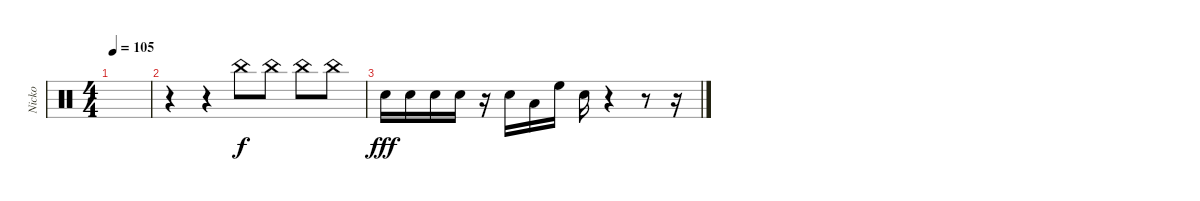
\track ("Nicko" "Nicko") {instrument percussion}
\staff {score}
\articulation defaults
\ts (4 4)
\tempo 105
\clef neutral
\ks c
|
r.4 r.4 "China (hit)".8 "China (hit)".8 "China (hit)".8 "China (hit)".8 |
"Electric Snare (hit)".16{dy fff} "Electric Snare (hit)".16 "Electric Snare (hit)".16 "Electric Snare (hit)".16 r.16 "Electric Snare (hit)".16 "Low Tom (hit)".16 "High Floor Tom (hit)".16 "Electric Snare (hit)".16 r.4 r.8 r.16
